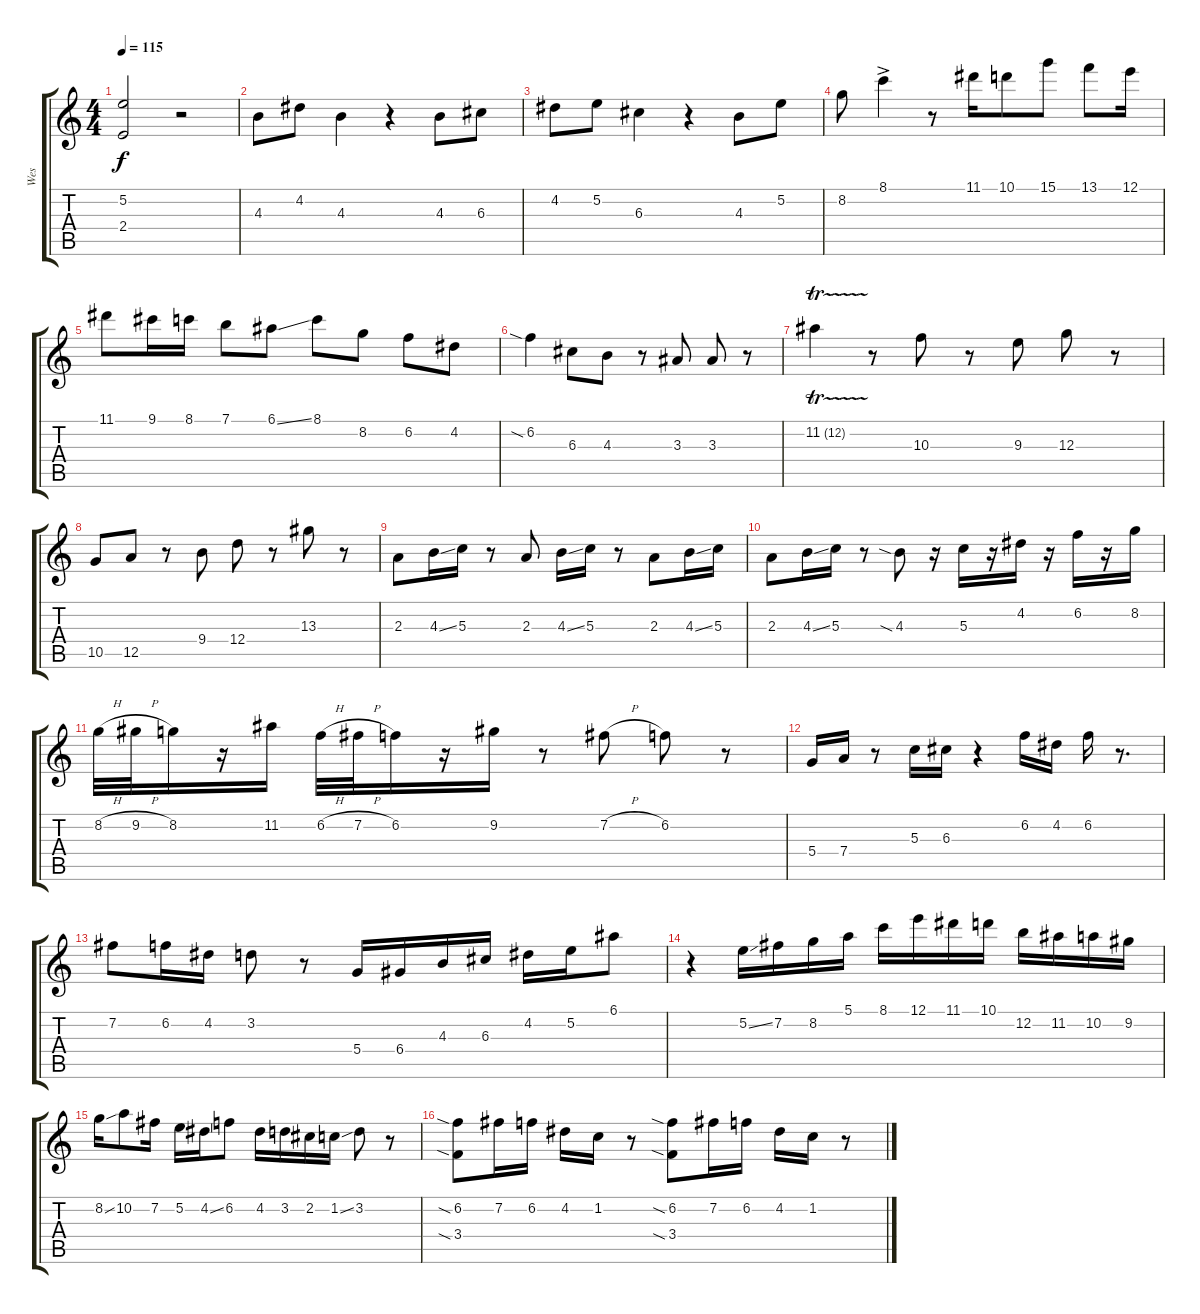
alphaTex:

\track ("Wes" "Wes") {instrument electricguitarjazz}
\staff {score tabs}
\tuning (E4 B3 G3 D3 A2 E2) {hide}
\ts (4 4)
\tempo 115
\clef g2
\ks c
(5.2{t} 2.4{t}).2{dy f} r.2 |
4.3.8 4.2.8 4.3.4 r.4 4.3.8 6.3.8 |
4.2.8 5.2.8 6.3.4 r.4 4.3.8 5.2.8 |
8.2.8 8.1{ac}.4 r.8 11.1.16 10.1.8 15.1.8 13.1.8 12.1.16 |
11.1.8 9.1.16 8.1.16 7.1.8 6.1{ss}.8 8.1.8 8.2.8 6.2.8 4.2.8 |
6.2{sia}.4 6.3.8 4.3.8 r.8 3.3.8 3.3.8 r.8 |
11.2{tr (12 32)}.4 r.8 10.3.8 r.8 9.3.8 12.3.8 r.8 |
10.5.8 12.5.8 r.8 9.4.8 12.4.8 r.8 13.3.8 r.8 |
2.3.8 4.3{ss}.16 5.3.16 r.8 2.3.8 4.3{ss}.16 5.3.16 r.8 2.3.8 4.3{ss}.16 5.3.16 |
2.3.8 4.3{ss}.16 5.3.16 r.8 4.3{sia}.8 r.16 5.3.16 r.16 4.2.16 r.16 6.2.16 r.16 8.2.16 |
8.2{h}.32 9.2{h}.32 8.2.16 r.16 11.2.16 6.2{h}.32 7.2{h}.32 6.2.16 r.16 9.2.16 r.8 7.2{h}.8 6.2.8 r.8 |
5.4.16 7.4.16 r.8 5.3.16 6.3.16 r.4 6.2.16 4.2.16 6.2.16 r.8{d} |
7.2.8 6.2.16 4.2.16 3.2.8 r.8 5.4.16 6.4.16 4.3.16 6.3.16 4.2.16 5.2.16 6.1.8 |
r.4 5.2{ss}.16 7.2.16 8.2.16 5.1.16 8.1.16 12.1.16 11.1.16 10.1.16 12.2.16 11.2.16 10.2.16 9.2.16 |
8.2{ss}.16 10.2.8 7.2.16 5.2.16 4.2{ss}.16 6.2.8 4.2.16 3.2.16 2.2.16 1.2{ss}.16 3.2.8 r.8 |
(6.2{sia} 3.4{sia}).8 7.2.16 6.2.16 4.2.16 1.2.16 r.8 (6.2{sia} 3.4{sia}).8 7.2.16 6.2.16 4.2.16 1.2.16 r.8
